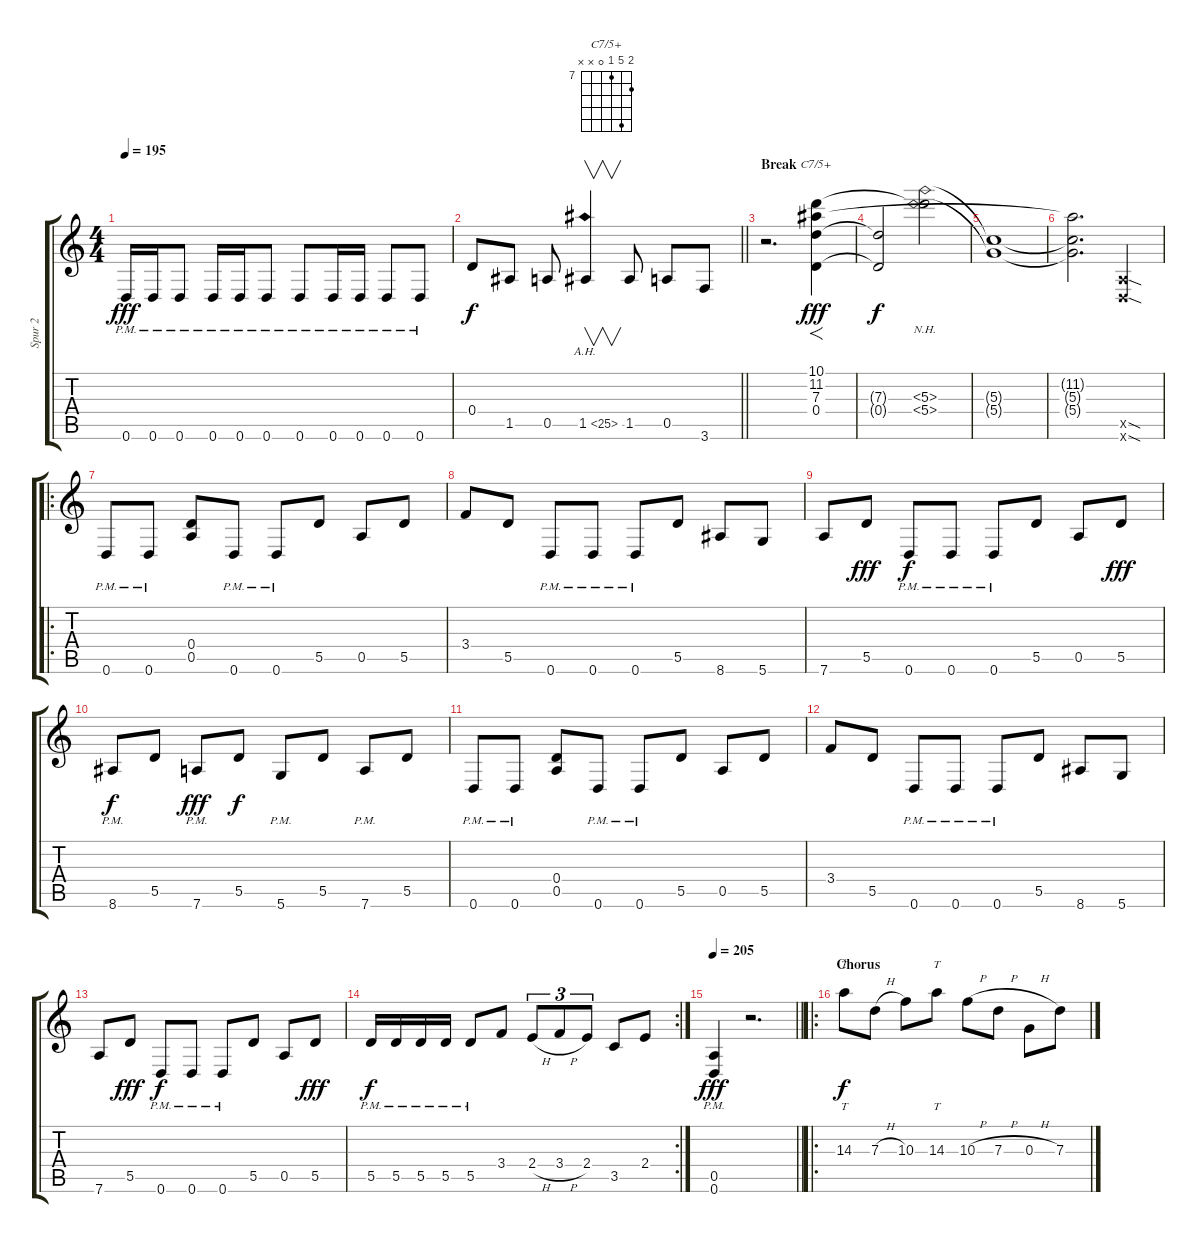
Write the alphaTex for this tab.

\track ("Spur 2" "Spur 2") {instrument distortionguitar}
\staff {score tabs}
\tuning (E4 B3 G3 D3 A2 D2) {hide}
\chord ("C7/5+" 8 11 7 0 x x) {firstfret 7}
\ts (4 4)
\tempo 195
\clef g2
\ks c
0.6{pm}.16{dy fff} 0.6{pm}.16 0.6{pm}.8 0.6{pm}.16 0.6{pm}.16 0.6{pm}.8 0.6{pm}.8 0.6{pm}.16 0.6{pm}.16 0.6{pm}.8 0.6{pm}.8 |
\barLineRight lightlight
0.4.8{dy f} 1.5.8 0.5.8 1.5{ah 24}.4{v} 1.5.8 0.5.8 3.6.8 |
\section ("" "Break")
r.2{d balance 16} (10.1 11.2 7.3 0.4).4{f ch "C7/5+" dy fff} |
(7.3{t} 0.4{t}).2{dy f} (10.1{t} 5.3{nh} 5.4{nh}).2 |
(5.3{t} 5.4{t}).1 |
(11.2{t} 5.3{t} 5.4{t}).2{d} (0.5{sod x} 0.6{sod x}).4 |
\ro
0.6{pm}.8 0.6{pm}.8 (0.4 0.5).8 0.6{pm}.8 0.6{pm}.8 5.5.8 0.5.8 5.5.8 |
3.4.8 5.5.8 0.6{pm}.8 0.6{pm}.8 0.6{pm}.8 5.5.8 8.6.8 5.6.8 |
7.6.8 5.5.8{dy fff} 0.6{pm}.8{dy f} 0.6{pm}.8 0.6{pm}.8 5.5.8 0.5.8 5.5.8{dy fff} |
8.6{pm}.8{dy f} 5.5.8 7.6{pm}.8{dy fff} 5.5.8{dy f} 5.6{pm}.8 5.5.8 7.6{pm}.8 5.5.8 |
0.6{pm}.8 0.6{pm}.8 (0.4 0.5).8 0.6{pm}.8 0.6{pm}.8 5.5.8 0.5.8 5.5.8 |
3.4.8 5.5.8 0.6{pm}.8 0.6{pm}.8 0.6{pm}.8 5.5.8 8.6.8 5.6.8 |
7.6.8 5.5.8{dy fff} 0.6{pm}.8{dy f} 0.6{pm}.8 0.6{pm}.8 5.5.8 0.5.8 5.5.8{dy fff} |
\rc 2
5.5{pm}.16{dy f} 5.5{pm}.16 5.5{pm}.16 5.5{pm}.16 5.5{pm}.8 3.4.8 2.4{h}.8{tu (3 2)} 3.4{h}.8{tu (3 2)} 2.4.8{tu (3 2)} 3.5.8 2.4.8 |
\tempo 205
\barLineRight lightlight
(0.5{pm} 0.6{pm}).4{dy fff} r.2{d} |
\ro
\section ("" "Chorus")
14.3.8{tt dy f} 7.3{h}.8 10.3.8 14.3.8{tt} 10.3{h}.8 7.3{h}.8 0.3{h}.8 7.3.8
